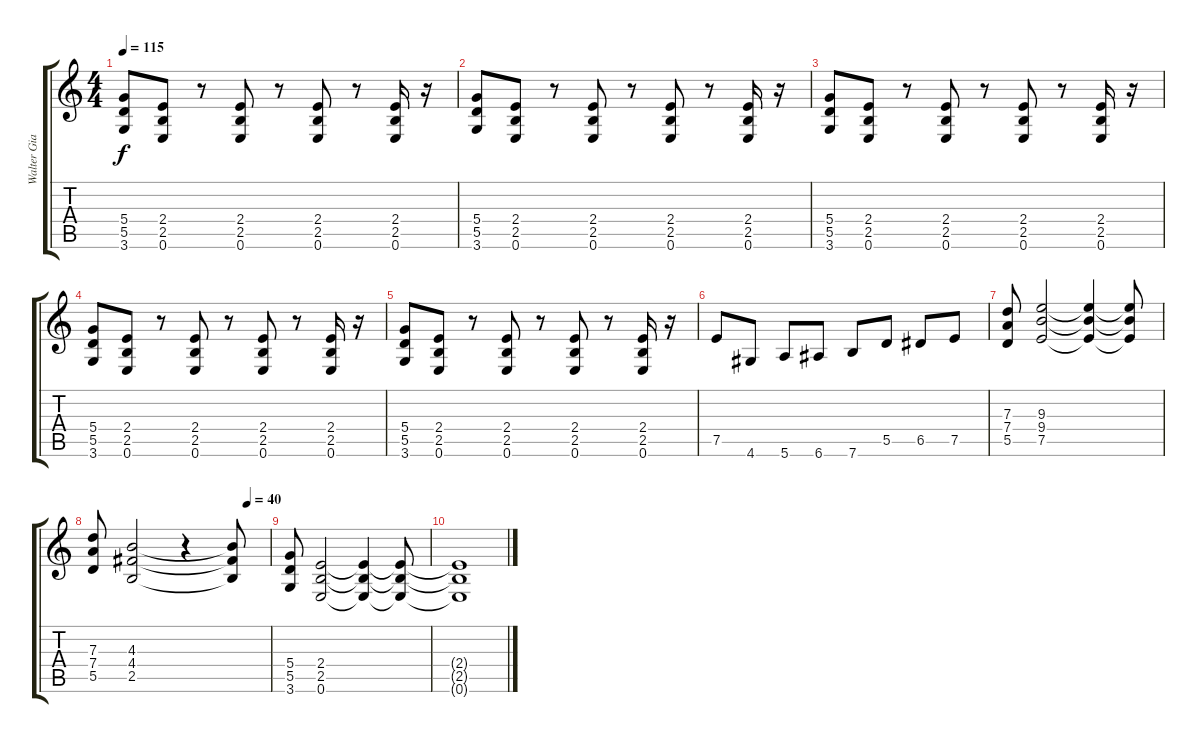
\track ("Walter Giardino" "Walter Gia") {instrument distortionguitar}
\staff {score tabs}
\tuning (E4 B3 G3 D3 A2 E2) {hide}
\ts (4 4)
\tempo 115
\clef g2
\ks c
(5.4 5.5 3.6).8{dy f} (2.4 2.5 0.6).8 r.8 (2.4 2.5 0.6).8 r.8 (2.4 2.5 0.6).8 r.8 (2.4 2.5 0.6).16 r.16 |
(5.4 5.5 3.6).8 (2.4 2.5 0.6).8 r.8 (2.4 2.5 0.6).8 r.8 (2.4 2.5 0.6).8 r.8 (2.4 2.5 0.6).16 r.16 |
(5.4 5.5 3.6).8 (2.4 2.5 0.6).8 r.8 (2.4 2.5 0.6).8 r.8 (2.4 2.5 0.6).8 r.8 (2.4 2.5 0.6).16 r.16 |
(5.4 5.5 3.6).8 (2.4 2.5 0.6).8 r.8 (2.4 2.5 0.6).8 r.8 (2.4 2.5 0.6).8 r.8 (2.4 2.5 0.6).16 r.16 |
(5.4 5.5 3.6).8 (2.4 2.5 0.6).8 r.8 (2.4 2.5 0.6).8 r.8 (2.4 2.5 0.6).8 r.8 (2.4 2.5 0.6).16 r.16 |
7.5.8 4.6.8 5.6.8 6.6.8 7.6.8 5.5.8 6.5.8 7.5.8 |
(7.3 7.4 5.5).8 (9.3 9.4 7.5).2 (9.3{t} 9.4{t} 7.5{t}).4 (9.3{t} 9.4{t} 7.5{t}).8 |
\tempo (40 0.875)
(7.3 7.4 5.5).8 (4.3 4.4 2.5).2 r.4 (4.3{t} 4.4{t} 2.5{t}).8 |
(5.4 5.5 3.6).8 (2.4 2.5 0.6).2 (2.4{t} 2.5{t} 0.6{t}).4 (2.4{t} 2.5{t} 0.6{t}).8 |
(2.4{t} 2.5{t} 0.6{t}).1
